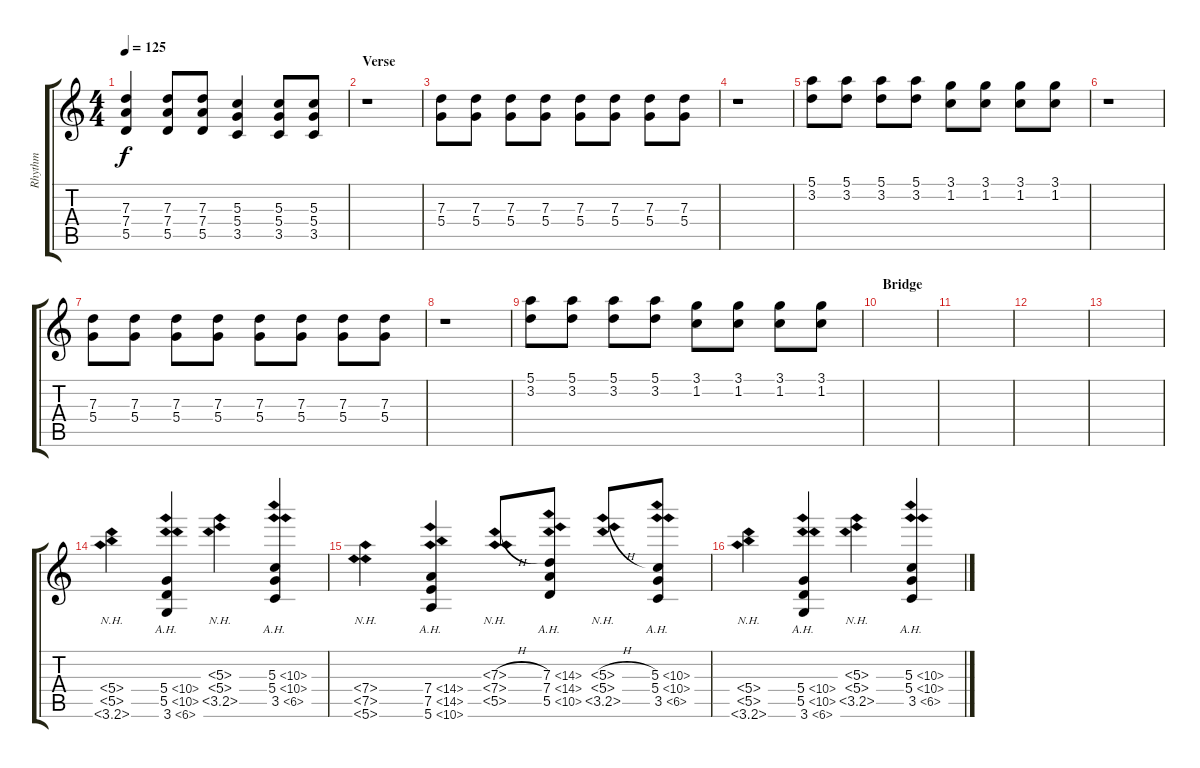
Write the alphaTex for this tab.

\track ("Rhythm" "Rhythm") {instrument distortionguitar}
\staff {score tabs}
\tuning (E4 B3 G3 D3 A2 E2) {hide}
\ts (4 4)
\tempo 125
\clef g2
\ks c
(7.3 7.4 5.5).4{dy f} (7.3 7.4 5.5).8 (7.3 7.4 5.5).8 (5.3 5.4 3.5).4 (5.3 5.4 3.5).8 (5.3 5.4 3.5).8 |
\section ("" "Verse")
r.1 |
(7.3 5.4).8 (7.3 5.4).8 (7.3 5.4).8 (7.3 5.4).8 (7.3 5.4).8 (7.3 5.4).8 (7.3 5.4).8 (7.3 5.4).8 |
r.1 |
(5.1 3.2).8 (5.1 3.2).8 (5.1 3.2).8 (5.1 3.2).8 (3.1 1.2).8 (3.1 1.2).8 (3.1 1.2).8 (3.1 1.2).8 |
r.1 |
(7.3 5.4).8 (7.3 5.4).8 (7.3 5.4).8 (7.3 5.4).8 (7.3 5.4).8 (7.3 5.4).8 (7.3 5.4).8 (7.3 5.4).8 |
r.1 |
(5.1 3.2).8 (5.1 3.2).8 (5.1 3.2).8 (5.1 3.2).8 (3.1 1.2).8 (3.1 1.2).8 (3.1 1.2).8 (3.1 1.2).8 |
\section ("" "Bridge")
|
|
|
|
(5.4{nh} 5.5{nh} 3.6{nh}).4 (5.4{ah 5} 5.5{ah 5} 3.6{ah 3}).4 (5.3{nh} 5.4{nh} 3.5{nh}).4 (5.3{ah 5} 5.4{ah 5} 3.5{ah 3}).4 |
(7.4{nh} 7.5{nh} 5.6{nh}).4 (7.4{ah 7} 7.5{ah 7} 5.6{ah 5}).4 (7.3{nh h} 7.4{nh} 5.5{nh}).8 (7.3{ah 7} 7.4{ah 7} 5.5{ah 5}).8 (5.3{nh h} 5.4{nh} 3.5{nh}).8 (5.3{ah 5} 5.4{ah 5} 3.5{ah 3}).8 |
(5.4{nh} 5.5{nh} 3.6{nh}).4 (5.4{ah 5} 5.5{ah 5} 3.6{ah 3}).4 (5.3{nh} 5.4{nh} 3.5{nh}).4 (5.3{ah 5} 5.4{ah 5} 3.5{ah 3}).4
